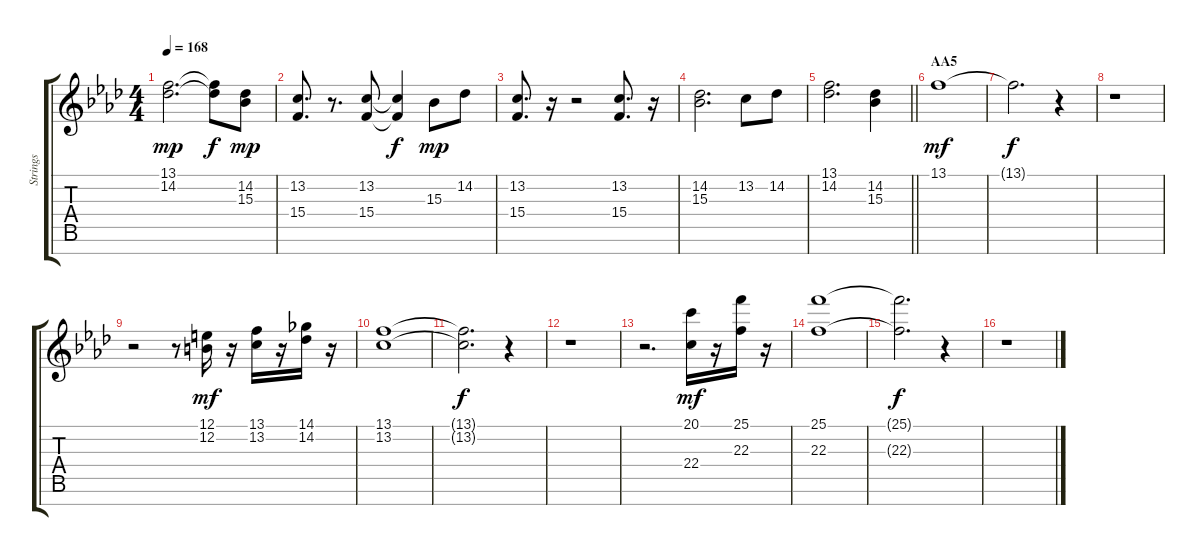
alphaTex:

\track ("Strings" "Strings") {instrument stringensemble1}
\staff {score tabs}
\tuning (E4 B3 G3 D3 A2 E2 B1) {hide}
\ts (4 4)
\tempo 168
\clef g2
\ks fminor
(13.1 14.2).2{d dy mp} (13.1{t} 14.2{t}).8{dy f} (14.2 15.3).8{dy mp} |
(13.2 15.4).8{d} r.8{d} (13.2 15.4).8 (13.2{t} 15.4{t}).4{dy f} 15.3.8{dy mp} 14.2.8 |
(13.2 15.4).8{d} r.16 r.2 (13.2 15.4).8{d} r.16 |
(14.2 15.3).2{d} 13.2.8 14.2.8 |
\barLineRight lightlight
(13.1 14.2).2{d} (14.2 15.3).4 |
\section ("" "AA5")
13.1.1{dy mf} |
13.1{t}.2{d dy f} r.4 |
r.1 |
r.2 r.8 (12.1 12.2).16{dy mf} r.16 (13.1 13.2).16 r.16 (14.1 14.2).16 r.16 |
(13.1 13.2).1 |
(13.1{t} 13.2{t}).2{d dy f} r.4 |
r.1 |
r.2{d} (20.1 22.4).16{dy mf} r.16 (25.1 22.3).16 r.16 |
(25.1 22.3).1 |
(25.1{t} 22.3{t}).2{d dy f} r.4 |
r.1
